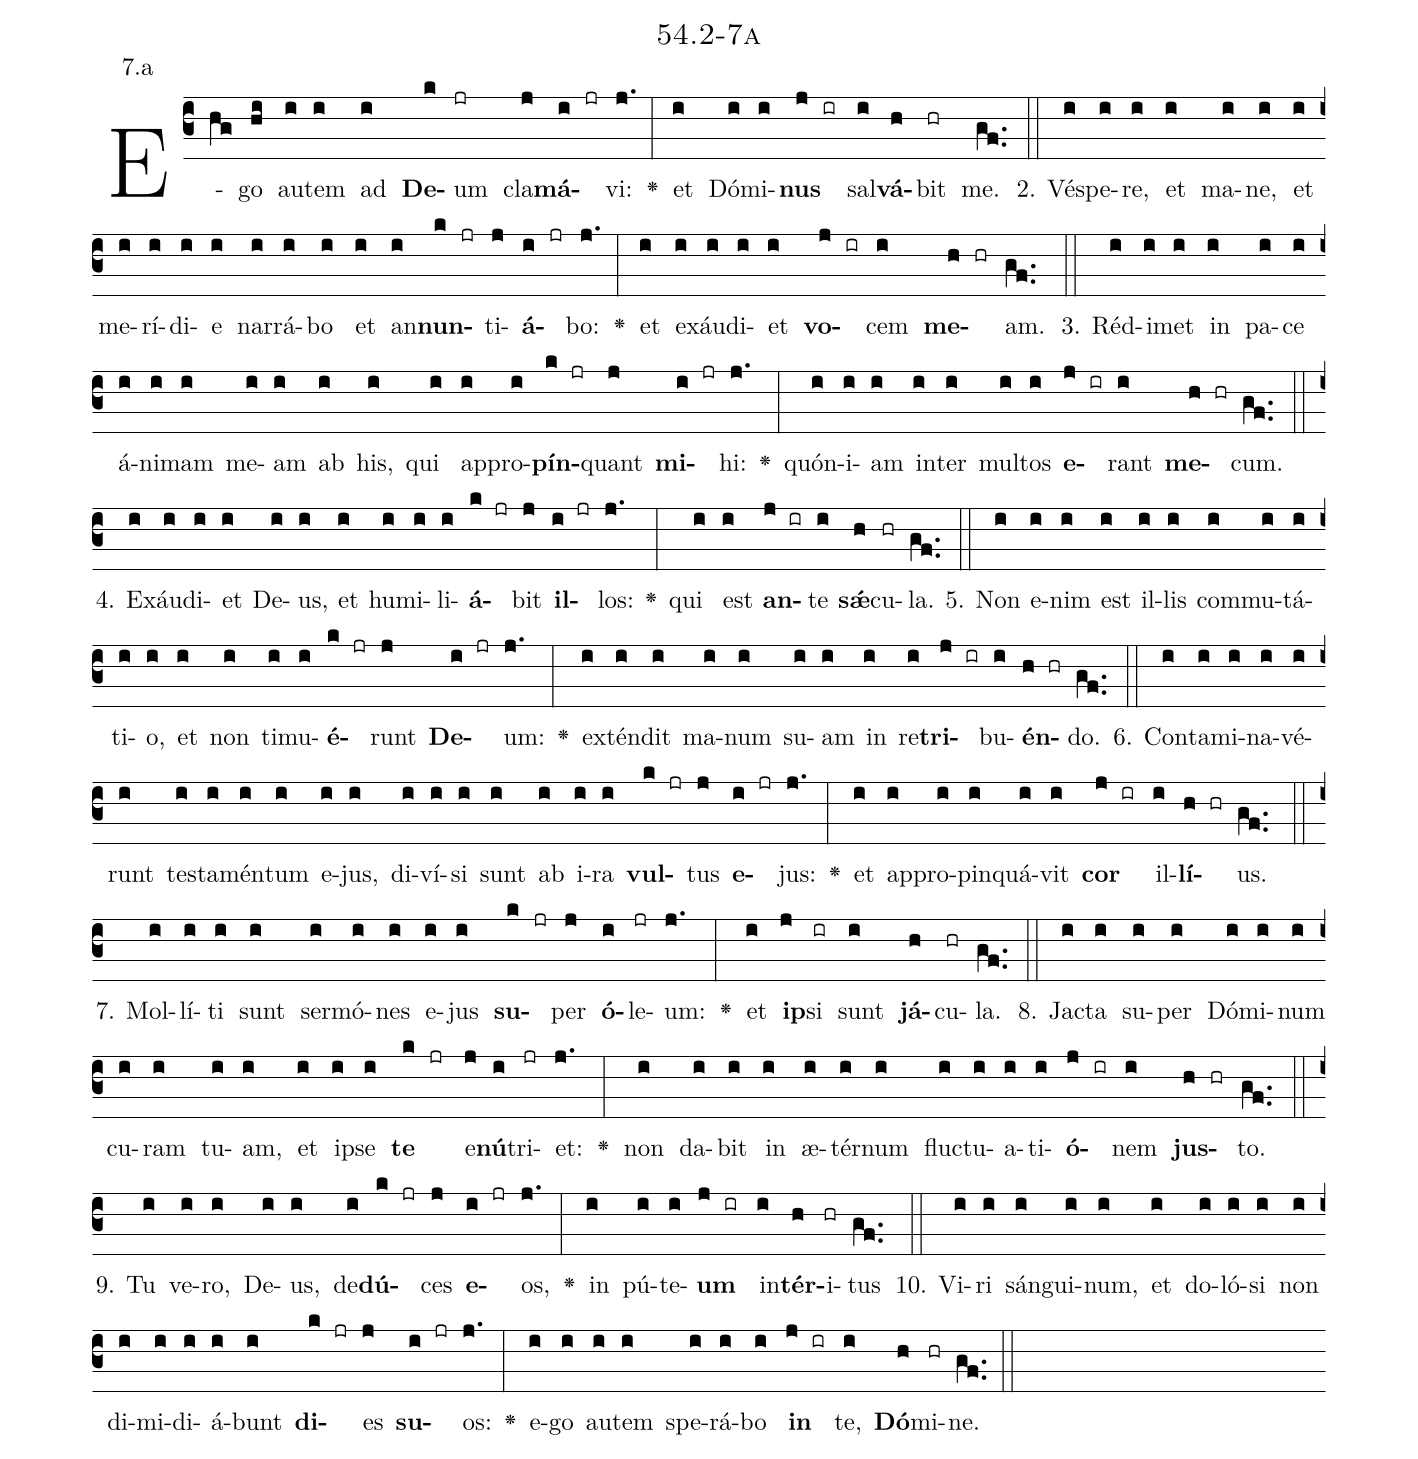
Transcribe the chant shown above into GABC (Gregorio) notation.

name: 54.2-7a;
annotation: 7.a;
%%
(c3)E(hg)go(hi) au(i)tem(i) ad(i) <b>De</b>(k)um(jr) cla(j)<b>má</b>(i jr)vi:(j.) <v>\greheightstar</v>(:) et(i) Dó(i)mi(i)<b>nus</b>(j ir) sal(i)<b>vá</b>(h)bit(hr) me.(gf..) (::)
2. Vés(i)pe(i)re,(i) et(i) ma(i)ne,(i) et(i) me(i)rí(i)di(i)e(i) nar(i)rá(i)bo(i) et(i) an(i)<b>nun</b>(k jr)ti(j)<b>á</b>(i jr)bo:(j.) <v>\greheightstar</v>(:) et(i) ex(i)áu(i)di(i)et(i) <b>vo</b>(j ir)cem(i) <b>me</b>(h hr)am.(gf..) (::)
3. Réd(i)i(i)met(i) in(i) pa(i)ce(i) á(i)ni(i)mam(i) me(i)am(i) ab(i) his,(i) qui(i) ap(i)pro(i)<b>pín</b>(k jr)quant(j) <b>mi</b>(i jr)hi:(j.) <v>\greheightstar</v>(:) quón(i)i(i)am(i) in(i)ter(i) mul(i)tos(i) <b>e</b>(j ir)rant(i) <b>me</b>(h hr)cum.(gf..) (::)
4. Ex(i)áu(i)di(i)et(i) De(i)us,(i) et(i) hu(i)mi(i)li(i)<b>á</b>(k jr)bit(j) <b>il</b>(i jr)los:(j.) <v>\greheightstar</v>(:) qui(i) est(i) <b>an</b>(j ir)te(i) <b>sǽ</b>(h)cu(hr)la.(gf..) (::)
5. Non(i) e(i)nim(i) est(i) il(i)lis(i) com(i)mu(i)tá(i)ti(i)o,(i) et(i) non(i) ti(i)mu(i)<b>é</b>(k jr)runt(j) <b>De</b>(i jr)um:(j.) <v>\greheightstar</v>(:) ex(i)tén(i)dit(i) ma(i)num(i) su(i)am(i) in(i) re(i)<b>tri</b>(j ir)bu(i)<b>én</b>(h hr)do.(gf..) (::)
6. Con(i)ta(i)mi(i)na(i)vé(i)runt(i) tes(i)ta(i)mén(i)tum(i) e(i)jus,(i) di(i)ví(i)si(i) sunt(i) ab(i) i(i)ra(i) <b>vul</b>(k jr)tus(j) <b>e</b>(i jr)jus:(j.) <v>\greheightstar</v>(:) et(i) ap(i)pro(i)pin(i)quá(i)vit(i) <b>cor</b>(j ir) il(i)<b>lí</b>(h hr)us.(gf..) (::)
7. Mol(i)lí(i)ti(i) sunt(i) ser(i)mó(i)nes(i) e(i)jus(i) <b>su</b>(k jr)per(j) <b>ó</b>(i)le(jr)um:(j.) <v>\greheightstar</v>(:) et(i) <b>ip</b>(j)si(ir) sunt(i) <b>já</b>(h)cu(hr)la.(gf..) (::)
8. Jac(i)ta(i) su(i)per(i) Dó(i)mi(i)num(i) cu(i)ram(i) tu(i)am,(i) et(i) ip(i)se(i) <b>te</b>(k jr) e(j)<b>nú</b>(i)tri(jr)et:(j.) <v>\greheightstar</v>(:) non(i) da(i)bit(i) in(i) æ(i)tér(i)num(i) fluc(i)tu(i)a(i)ti(i)<b>ó</b>(j ir)nem(i) <b>jus</b>(h hr)to.(gf..) (::)
9. Tu(i) ve(i)ro,(i) De(i)us,(i) de(i)<b>dú</b>(k jr)ces(j) <b>e</b>(i jr)os,(j.) <v>\greheightstar</v>(:) in(i) pú(i)te(i)<b>um</b>(j ir) in(i)<b>tér</b>(h)i(hr)tus(gf..) (::)
10. Vi(i)ri(i) sán(i)gui(i)num,(i) et(i) do(i)ló(i)si(i) non(i) di(i)mi(i)di(i)á(i)bunt(i) <b>di</b>(k jr)es(j) <b>su</b>(i jr)os:(j.) <v>\greheightstar</v>(:) e(i)go(i) au(i)tem(i) spe(i)rá(i)bo(i) <b>in</b>(j ir) te,(i) <b>Dó</b>(h)mi(hr)ne.(gf..) (::)
